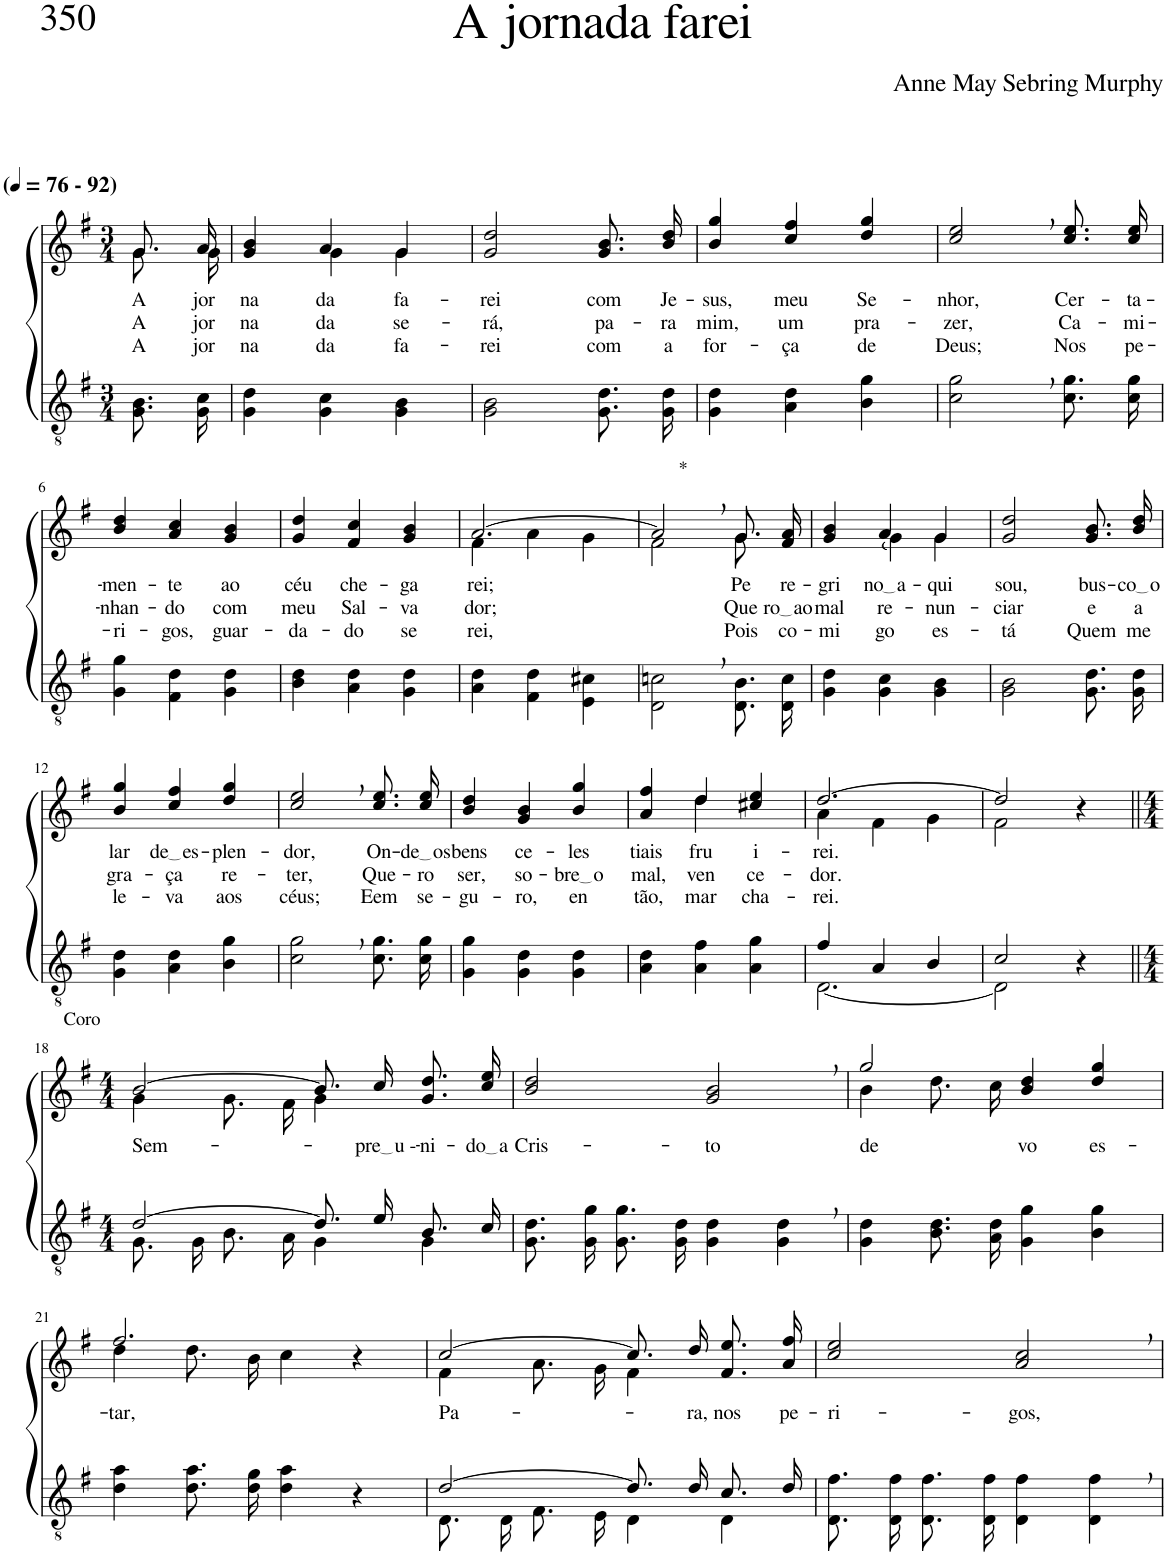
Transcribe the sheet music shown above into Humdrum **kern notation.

**kern	**kern	**text	**text	**text
*part2	*part1	*part1	*part1	*part1
*staff2	*staff1	*staff1	*staff1	*staff1
*I"Parte III e IV	*I"Parte I e II	*	*	*
*clefGv2	*clefG2	*	*	*
*Trd3c5	*Trd3c5	*	*	*
*k[f#]	*k[f#]	*	*	*
*M3/4	*M3/4	*	*	*
*MM76	*MM76	*	*	*
=1	=1	=1	=1	=1
*	*^	*	*	*
!	!LO:TX:a:B:t=(	!	!	!	!
!	!LO:TX:a:B:t=- 92)	!	!	!	!
!	!	!	!LO:LY:b	!LO:LY:b	!LO:LY:b
8.G/ 8.B/L	8.g/L	8.g\L	A	A	A
!	!	!	!LO:LY:b	!LO:LY:b	!LO:LY:b
16G/ 16c/Jk	16a/Jk	16g\Jk	jor-	jor-	jor-
=2	=2	=2	=2	=2	=2
!	!	!	!LO:LY:b	!LO:LY:b	!LO:LY:b
4G\ 4d\	4g/ 4b/	4ryy	-na-	-na-	-na-
!	!	!	!LO:LY:b	!LO:LY:b	!LO:LY:b
4G\ 4c\	4a/	4g\	-da	-da	-da
!	!	!	!LO:LY:b	!LO:LY:b	!LO:LY:b
4G\ 4B\	4g/	4g\	fa-	se-	fa-
=3	=3	=3	=3	=3	=3
!	!	!	!LO:LY:b	!LO:LY:b	!LO:LY:b
*	*v	*v	*	*	*
2G\ 2B\	2g/ 2dd/	-rei	-rá,	rei
!	!	!LO:LY:b	!LO:LY:b	!LO:LY:b
8.G\ 8.d\L	8.g\ 8.b\L	com	pa-	com
!	!	!LO:LY:b	!LO:LY:b	!LO:LY:b
16G\ 16d\Jk	16b\ 16dd\Jk	Je-	-ra	a
=4	=4	=4	=4	=4
!	!	!LO:LY:b	!LO:LY:b	!LO:LY:b
4G\ 4d\	4b/ 4gg/	-sus,	mim,	for-
!	!	!LO:LY:b	!LO:LY:b	!LO:LY:b
4A\ 4d\	4cc/ 4ff#/	meu	um	-ça
!	!	!LO:LY:b	!LO:LY:b	!LO:LY:b
4B\ 4g\	4dd/ 4gg/	Se-	pra-	de
=5	=5	=5	=5	=5
!	!	!LO:LY:b	!LO:LY:b	!LO:LY:b
2c\, 2g\,	2cc/, 2ee/,	-nhor,	-zer,	Deus;
!	!	!LO:LY:b	!LO:LY:b	!LO:LY:b
8.c\ 8.g\L	8.cc\ 8.ee\L	Cer-	Ca-	Nos
!	!	!LO:LY:b	!LO:LY:b	!LO:LY:b
16c\ 16g\Jk	16cc\ 16ee\Jk	-ta-	-mi-	pe-
!!LO:LB:g=z
=6	=6	=6	=6	=6
!	!	!LO:LY:b	!LO:LY:b	!LO:LY:b
4G\ 4g\	4b/ 4dd/	-men-	-nhan-	-ri-
!	!	!LO:LY:b	!LO:LY:b	!LO:LY:b
4F#\ 4d\	4a/ 4cc/	-te	-do	-gos,
!	!	!LO:LY:b	!LO:LY:b	!LO:LY:b
4G\ 4d\	4g/ 4b/	ao	com	guar-
=7	=7	=7	=7	=7
!	!	!LO:LY:b	!LO:LY:b	!LO:LY:b
4B\ 4d\	4g/ 4dd/	céu	meu	-da-
!	!	!LO:LY:b	!LO:LY:b	!LO:LY:b
4A\ 4d\	4f#/ 4cc/	che-	Sal-	-do
!	!	!LO:LY:b	!LO:LY:b	!LO:LY:b
4G\ 4d\	4g/ 4b/	-ga-	-va-	se-
=8	=8	=8	=8	=8
*	*^	*	*	*
!	!	!	!LO:LY:b	!LO:LY:b	!LO:LY:b
4A\ 4d\	[2.a/	4f#\	-rei;	-dor;	-rei,
4F#\ 4d\	.	4a\	.	.	.
4E\ 4c#X\	.	4g\	.	.	.
=9	=9	=9	=9	=9	=9
!	!LO:TX:a:t=*	!	!	!	!
2D\, 2cn\,	2a,/]	2f#\	.	.	.
!	!	!	!LO:LY:b	!LO:LY:b	!LO:LY:b
8.D/ 8.B/L	8.g/L	8.g\	Pe-	Que-	Pois
!	!	!	!LO:LY:b	!LO:LY:b	!LO:LY:b
16D/ 16c/Jk	16f#/ 16a/Jk	16ryy	-re-	ro ao	co-
=10	=10	=10	=10	=10	=10
!	!	!	!LO:LY:b	!LO:LY:b	!LO:LY:b
4G\ 4d\	4g/ 4b/	4ryy	-gri-	mal	-mi-
!	!	!	!LO:LY:b	!LO:LY:b	!LO:LY:b
4G\ 4c\	4a/	4g\	no a	re-	-go
!	!	!	!LO:LY:b	!LO:LY:b	!LO:LY:b
4G\ 4B\	4g/	4g\	-qui	-nun-	es-
=11	=11	=11	=11	=11	=11
!	!	!	!LO:LY:b	!LO:LY:b	!LO:LY:b
*	*v	*v	*	*	*
2G\ 2B\	2g/ 2dd/	sou,	-ciar	-tá
!	!	!LO:LY:b	!LO:LY:b	!LO:LY:b
8.G\ 8.d\L	8.g\ 8.b\L	bus-	e	Quem
!	!	!LO:LY:b	!LO:LY:b	!LO:LY:b
16G\ 16d\Jk	16b\ 16dd\Jk	co o	a	me
!!LO:LB:g=z
=12	=12	=12	=12	=12
!	!	!LO:LY:b	!LO:LY:b	!LO:LY:b
4G\ 4d\	4b/ 4gg/	lar	gra-	le-
!	!	!LO:LY:b	!LO:LY:b	!LO:LY:b
4A\ 4d\	4cc/ 4ff#/	de es	-ça	-va
!	!	!LO:LY:b	!LO:LY:b	!LO:LY:b
4B\ 4g\	4dd/ 4gg/	-plen-	re-	aos
=13	=13	=13	=13	=13
!	!	!LO:LY:b	!LO:LY:b	!LO:LY:b
2c\, 2g\,	2cc/, 2ee/,	-dor,	-ter,	céus;
!	!	!LO:LY:b	!LO:LY:b	!LO:LY:b
8.c\ 8.g\L	8.cc\ 8.ee\L	On-	Que-	Eem
!	!	!LO:LY:b	!LO:LY:b	!LO:LY:b
16c\ 16g\Jk	16cc\ 16ee\Jk	de os	-ro	se-
=14	=14	=14	=14	=14
!	!	!LO:LY:b	!LO:LY:b	!LO:LY:b
4G\ 4g\	4b/ 4dd/	bens	ser,	-gu-
!	!	!LO:LY:b	!LO:LY:b	!LO:LY:b
4G\ 4d\	4g/ 4b/	ce-	so-	-ro,
!	!	!LO:LY:b	!LO:LY:b	!LO:LY:b
4G\ 4d\	4b/ 4gg/	-les-	bre o	en-
=15	=15	=15	=15	=15
*	*^	*	*	*
!	!	!	!LO:LY:b	!LO:LY:b	!LO:LY:b
4A\ 4d\	4ryy	4a/ 4ff#/	-tiais	mal,	-tão,
!	!	!	!LO:LY:b	!LO:LY:b	!LO:LY:b
4A\ 4f#\	4dd\	4dd/	fru-	ven-	mar-
!	!	!	!LO:LY:b	!LO:LY:b	!LO:LY:b
4A\ 4g\	4ryy	4cc#X/ 4ee/	-i-	-ce-	-cha-
=16	=16	=16	=16	=16	=16
*^	*	*	*	*	*
!	!	!	!	!LO:LY:b	!LO:LY:b	!LO:LY:b
4f#/	[2.D\	[2.dd/	4a\	-rei.	-dor.	-rei.
4A/	.	.	4f#\	.	.	.
4B/	.	.	4g\	.	.	.
=17	=17	=17	=17	=17	=17	=17
2c/	2D\]	2dd/]	2f#\	.	.	.
4r	4ryy	4r	4ryy	.	.	.
!!LO:LB:g=z	!!
=18||	=18||	=18||	=18||	=18||	=18||	=18||
*M4/4	*	*M4/4	*	*	*	*
!	!	!LO:TX:a:t=Coro	!	!	!	!
!	!	!	!	!LO:LY:b	!	!
[2d/	8.G\L	[2b/	4g\	Sem-	.	.
.	16G\Jk	.	.	.	.	.
.	8.B\L	.	8.g\L	.	.	.
.	16A\Jk	.	16f#\Jk	.	.	.
8.d/L]	4G\	8.b/L]	4g\	.	.	.
!	!	!	!	!LO:LY:b	!	!
16e/Jk	.	16cc/Jk	.	pre u -	.	.
!	!	!	!	!LO:LY:b	!	!
8.B/L	4G\	8.g\ 8.dd\L	4ryy	-ni-	.	.
!	!	!	!	!LO:LY:b	!	!
16c/Jk	.	16cc\ 16ee\Jk	.	do a	.	.
*v	*v	*	*	*	*	*
*	*v	*v	*	*	*
=19	=19	=19	=19	=19
!	!	!LO:LY:b	!	!
8.G\ 8.d\L	2b/ 2dd/	Cris-	.	.
16G\ 16g\Jk	.	.	.	.
8.G\ 8.g\L	.	.	.	.
16G\ 16d\Jk	.	.	.	.
!	!	!LO:LY:b	!	!
4G\ 4d\	2g/, 2b/,	-to	.	.
4G\, 4d\,	.	.	.	.
=20	=20	=20	=20	=20
*	*^	*	*	*
!	!	!	!LO:LY:b	!	!
4G\ 4d\	2gg/	4b\	de-	.	.
8.B\ 8.d\L	.	8.dd\L	.	.	.
16A\ 16d\Jk	.	16cc\Jk	.	.	.
!	!	!	!LO:LY:b	!	!
4G\ 4g\	4b/ 4dd/	2ryy	-vo	.	.
!	!	!	!LO:LY:b	!	!
4B\ 4g\	4dd/ 4gg/	.	es-	.	.
!!LO:LB:g=z	!!
=21	=21	=21	=21	=21	=21
!	!	!	!LO:LY:b	!	!
4d\ 4a\	2.ff#/	4dd\	tar,	.	.
8.d\ 8.a\L	.	8.dd\L	.	.	.
16d\ 16g\Jk	.	16b\Jk	.	.	.
4d\ 4a\	.	4cc\	.	.	.
4r	4r	4ryy	.	.	.
=22	=22	=22	=22	=22	=22
*^	*	*	*	*	*
!	!	!	!	!LO:LY:b	!	!
[2d/	8.D\L	[2cc/	4f#\	Pa-	.	.
.	16D\Jk	.	.	.	.	.
.	8.F#\L	.	8.a\L	.	.	.
.	16E\Jk	.	16g\Jk	.	.	.
8.d/L]	4D\	8.cc/L]	4f#\	.	.	.
!	!	!	!	!LO:LY:b	!	!
16d/Jk	.	16dd/Jk	.	ra,	.	.
!	!	!	!	!LO:LY:b	!	!
8.c/L	4D\	8.f#\ 8.ee\L	4ryy	nos	.	.
!	!	!	!	!LO:LY:b	!	!
16d/Jk	.	16a\ 16ff#\Jk	.	pe-	.	.
*v	*v	*	*	*	*	*
*	*v	*v	*	*	*
=23	=23	=23	=23	=23
!	!	!LO:LY:b	!	!
8.D/ 8.f#/L	2cc/ 2ee/	-ri-	.	.
16D/ 16f#/Jk	.	.	.	.
8.D/ 8.f#/L	.	.	.	.
16D/ 16f#/Jk	.	.	.	.
!	!	!LO:LY:b	!	!
4D\ 4f#\	2a/, 2cc/,	-gos,	.	.
4D\, 4f#\,	.	.	.	.
=	=	=	=	=
*-	*-	*-	*-	*-
